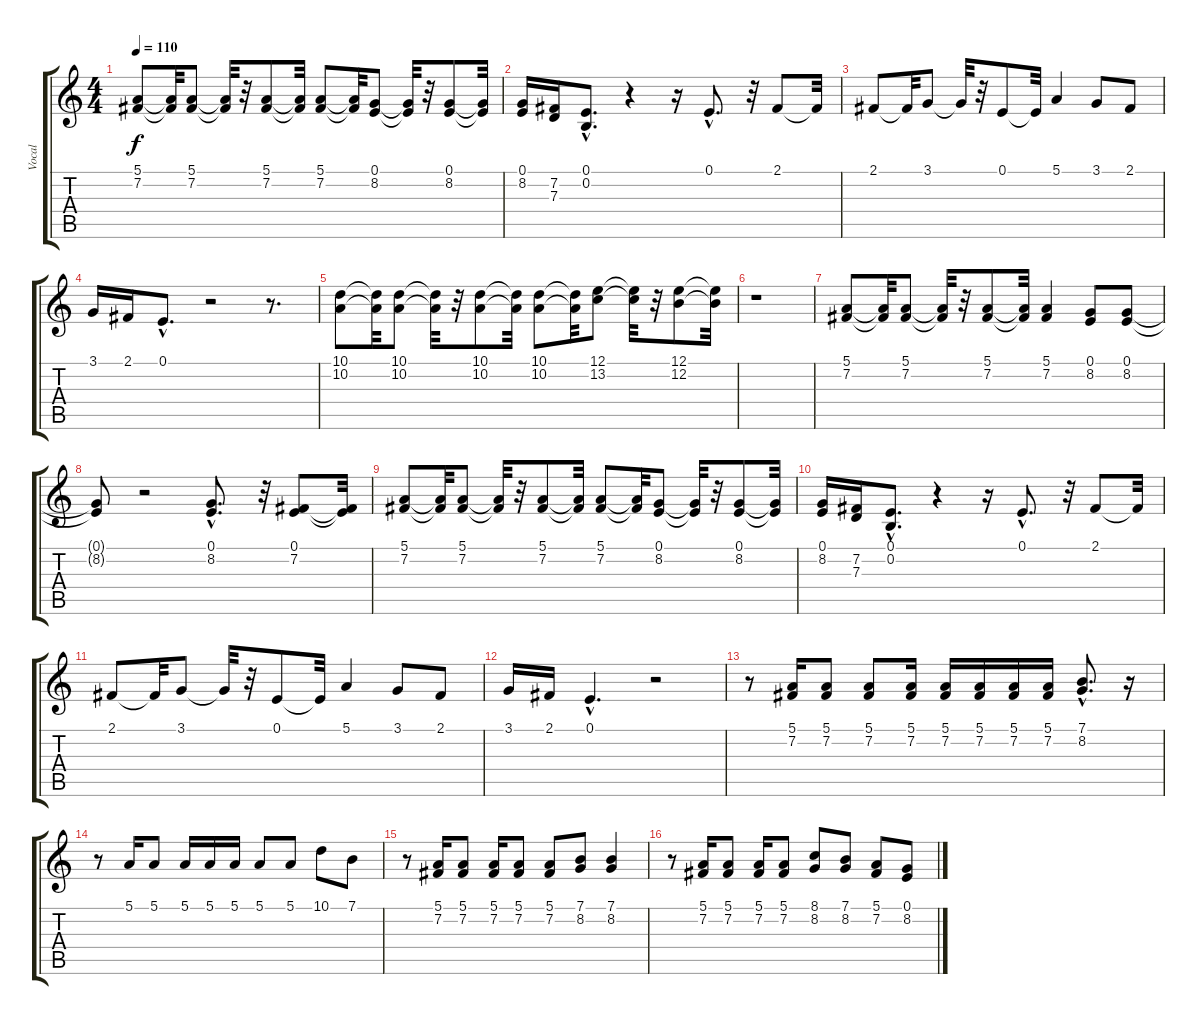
\track ("Vocal" "Vocal") {instrument synthvoice}
\staff {score tabs}
\tuning (E4 B3 G3 D3 A2 E2) {hide}
\ts (4 4)
\tempo 110
\clef g2
\ks c
(5.1 7.2).8{dy f} (5.1{t} 7.2{t}).32 (5.1 7.2).8 (5.1{t} 7.2{t}).32 r.32 (5.1 7.2).8 (5.1{t} 7.2{t}).32 (5.1 7.2).8 (5.1{t} 7.2{t}).32 (0.1 8.2).8 (0.1{t} 8.2{t}).32 r.32 (0.1 8.2).8 (0.1{t} 8.2{t}).32 |
(0.1 8.2).16 (7.2 7.3).16 (0.1{hac} 0.2{hac}).8{d} r.4 r.16 0.1{hac}.8{d} r.32 2.1.8 2.1{t}.32 |
2.1.8 2.1{t}.32 3.1.8 3.1{t}.32 r.32 0.1.8 0.1{t}.32 5.1.4 3.1.8 2.1.8 |
3.1.16 2.1.16 0.1{hac}.8{d} r.2 r.8{d} |
(10.1 10.2).8 (10.1{t} 10.2{t}).32 (10.1 10.2).8 (10.1{t} 10.2{t}).32 r.32 (10.1 10.2).8 (10.1{t} 10.2{t}).32 (10.1 10.2).8 (10.1{t} 10.2{t}).32 (12.1 13.2).8 (12.1{t} 13.2{t}).32 r.32 (12.1 12.2).8 (12.1{t} 12.2{t}).32 |
r.1 |
(5.1 7.2).8 (5.1{t} 7.2{t}).32 (5.1 7.2).8 (5.1{t} 7.2{t}).32 r.32 (5.1 7.2).8 (5.1{t} 7.2{t}).32 (5.1 7.2).4 (0.1 8.2).8 (0.1 8.2).8 |
(0.1{t} 8.2{t}).8 r.2 (0.1{hac} 8.2{hac}).8{d} r.32 (0.1 7.2).8 (0.1{t} 7.2{t}).32 |
(5.1 7.2).8 (5.1{t} 7.2{t}).32 (5.1 7.2).8 (5.1{t} 7.2{t}).32 r.32 (5.1 7.2).8 (5.1{t} 7.2{t}).32 (5.1 7.2).8 (5.1{t} 7.2{t}).32 (0.1 8.2).8 (0.1{t} 8.2{t}).32 r.32 (0.1 8.2).8 (0.1{t} 8.2{t}).32 |
(0.1 8.2).16 (7.2 7.3).16 (0.1{hac} 0.2{hac}).8{d} r.4 r.16 0.1{hac}.8{d} r.32 2.1.8 2.1{t}.32 |
2.1.8 2.1{t}.32 3.1.8 3.1{t}.32 r.32 0.1.8 0.1{t}.32 5.1.4 3.1.8 2.1.8 |
3.1.16 2.1.16 0.1{hac}.4{d} r.2 |
r.8 (5.1 7.2).16 (5.1 7.2).8 (5.1 7.2).8 (5.1 7.2).16 (5.1 7.2).16 (5.1 7.2).16 (5.1 7.2).16 (5.1 7.2).16 (7.1{hac} 8.2{hac}).8{d} r.16 |
r.8 5.1.16 5.1.8 5.1.16 5.1.16 5.1.16 5.1.8 5.1.8 10.1.8 7.1.8 |
r.8 (5.1 7.2).16 (5.1 7.2).8 (5.1 7.2).16 (5.1 7.2).8 (5.1 7.2).8 (7.1 8.2).8 (7.1 8.2).4 |
r.8 (5.1 7.2).16 (5.1 7.2).8 (5.1 7.2).16 (5.1 7.2).8 (8.1 8.2).8 (7.1 8.2).8 (5.1 7.2).8 (0.1 8.2).8
